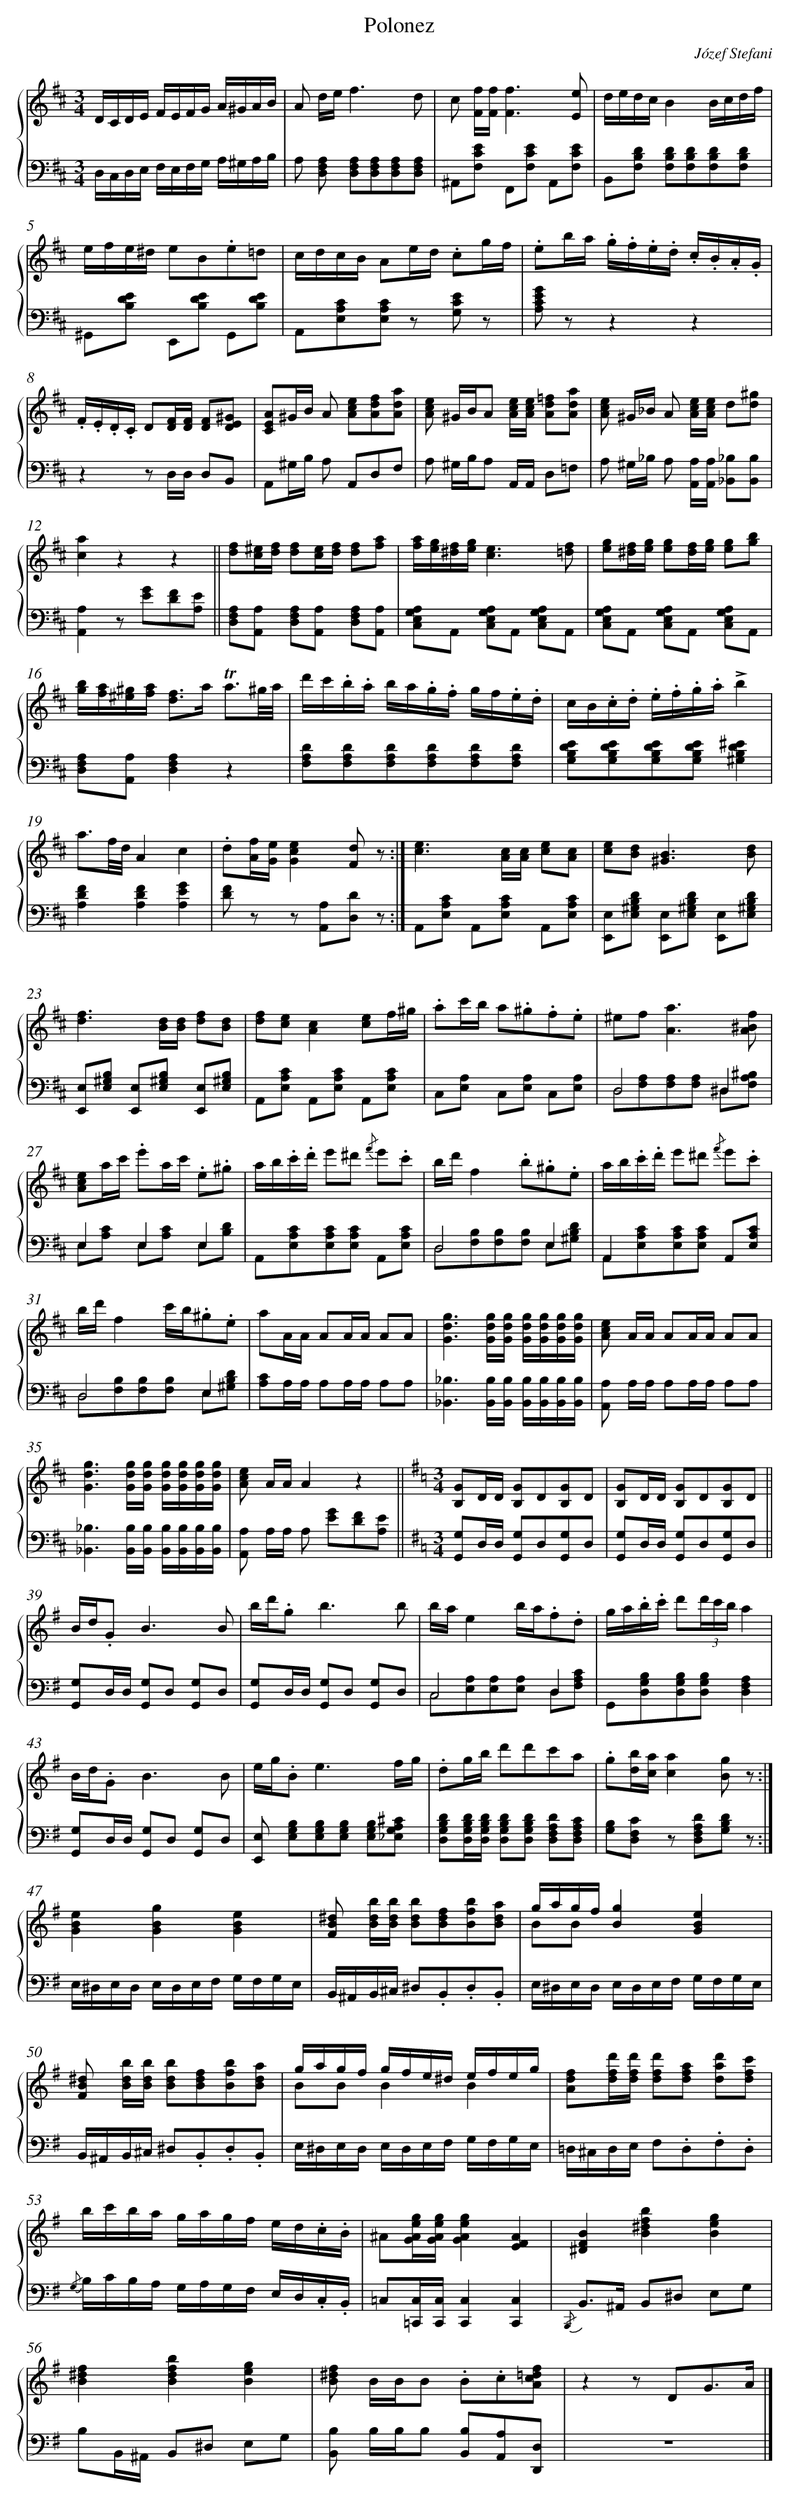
X:1
T: Polonez
C: Józef Stefani
L: 1/8
M: 3/4
%%staves {1 2}
V: 1 clef=treble
V: 2 clef=bass
K: D
[V:1] D/C/D/E/ F/E/F/G/ A/^G/A/B/ |
[V:2] D,/C,/D,/E,/ F,/E,/F,/G,/ A,/^G,/A,/B,/ |
[V:1] A d/e/f3d |
[V:2] A, [A,F,D,] [A,F,D,][A,F,D,][A,F,D,][A,F,D,] |
[V:1] c [f/F/][f/F/][f3F3][eE] |
[V:2] ^A,,[ECF,] F,,[ECF,] A,,[ECF,] |
[V:1] d/e/d/c/B2B/c/d/f/ |
[V:2] B,,[DB,F,] [DB,F,][DB,F,][DB,F,][DB,F,] |
[V:1] e/f/e/^d/ eB.e=d |
[V:2] ^G,,[EDB,] E,,[EDB,] G,,[EDB,] |
[V:1] c/d/c/B/ Ae/d/ .cg/f/ |
[V:2] A,,[CA,E,][CA,E,] z [ECG,] z |
[V:1] .eb/a/ .g/.f/.e/.d/ .c/.B/.A/.G/ |
[V:2] [GECA,] zz2z2 |
[V:1] .F/.E/.D/.C/ D[F/D/][F/D/] [FD][^GED] |
[V:2] z2z D,/D,/ D,B,, |
[V:1] [AEC]^G/B/ A [ecA][fdA][adA] |
[V:2] A,,^G,/B,/ A, A,,D,F, |
[V:1] [ecA] ^G/B/A [e/c/A/][e/c/A/] [=fdA][adA] |
[V:2] A, ^G,/B,/A, A,,/A,,/ D,=F, |
[V:1] [ecA] ^G/_B/ A [e/c/A/][e/c/A/] d[^gd] |
[V:2] A, ^G,/_B,/ A, [A,/A,,/][A,/A,,/] [_B,_B,,][B,B,,] |
[V:1] [a2c2]z2z2 ||
[V:2] [A,2A,,2]z [GE][FD][EA,] ||
[V:1] [fd][^e/c/][f/d/] [fd][e/c/][f/d/] [fd][af] |
[V:2] [A,F,D,][A,A,,] [A,F,D,][A,A,,] [A,F,D,][A,A,,] |
[V:1] [a/f/][g/e/][f/^d/][g/e/][e3c3][f=d] |
[V:2] [A,G,E,C,]A,, [A,G,E,C,]A,, [A,G,E,C,]A,, |
[V:1] [ge][f/^d/][g/e/] [ge][f/d/][g/e/] [ge][bg] |
[V:2] [A,G,E,C,]A,, [A,G,E,C,]A,, [A,G,E,C,]A,, |
[V:1] [b/g/][a/f/][^g/^e/][af]< [fd]a< !trill!a^g//a// |
[V:2] [A,F,D,][A,A,,][A,2F,2D,2]z2 |
[V:1] d'/c'/.b/.a/ b/a/.g/.f/ g/f/.e/.d/ |
[V:2] [DA,F,][DA,F,][DA,F,][DA,F,][DA,F,][DA,F,] |
[V:1] c/B/.c/.d/ .e/.f/.g/.a/!accent!b2 |
[V:2] [EDB,G,][EDB,G,][EDB,G,][EDB,G,][^E2D2B,2^G,2] |
[V:1] a3/f//d//A2c2 |
[V:2] [F2D2A,2][F2D2A,2][G2E2A,2] |
[V:1] .d[f/A/][e/G/][e2c2G2][dF] z :|]
[V:2] [FD] z z [A,A,,][DD,] z :|]
[V:1] [e3c3][c/A/][c/A/] [ec][cA] |
[V:2] A,,[CA,E,] A,,[CA,E,] A,,[CA,E,] |
[V:1] [ec][d2B2]<[B2^G2][dB] |
[V:2] [E,E,,][DB,^G,E,] [E,E,,][DB,^G,E,] [E,E,,][DB,^G,E,] |
[V:1] [f3d3][d/B/][d/B/] [fd][dB] |
[V:2] [E,E,,][B,^G,E,] [E,E,,][B,^G,E,] [E,E,,][B,^G,E,] |
[V:1] [fd][ec][c2A2][ec]f/^g/ |
[V:2] A,,[CA,E,] A,,[CA,E,] A,,[CA,E,] |
[V:1] .ac'/b/ a.^g.f.e |
[V:2] C,[A,E,] C,[A,E,] C,[A,E,] |
[V:1] ^ef2<[a2A2][f^BA] |
[V:2] D,4^D,2 & D,[A,F,][A,F,][A,F,] ^D,[^B,A,F,] |
[V:1] [ecA]a/c'/ .e'a/c'/ .e.^g |
[V:2] E,2E,2E,2 & E,[CA,] E,[CA,] E,[DB,] |
[V:1] a/b/.c'/.d'/ e'^d' {/f'} e'.c' |
[V:2] A,,[CA,E,][CA,E,][CA,E,] A,,[CA,E,] |
[V:1] b/d'/f2.b.^g.e |
[V:2] D,4E,2 & D,[B,F,][B,F,][B,F,] E,[DB,^G,] |
[V:1] a/b/.c'/.d'/ e'^d' {/f'} e'.c' |
[V:2] A,,2x2A,,[CA,E,] & A,,[CA,E,][CA,E,][CA,E,]x2 |
[V:1] b/d'/f2c'/b/.^g.e |
[V:2] D,4E,2 & D,[B,F,][B,F,][B,F,] E,[DB,^G,] |
[V:1] aA/A/ AA/A/ AA |
[V:2] [CA,]A,/A,/ A,A,/A,/ A,A, |
[V:1] [g3d3G3][g/d/G/][g/d/G/] [g/d/G/][g/d/G/][g/d/G/][g/d/G/] |
[V:2] [_B,3_B,,3][B,/B,,/][B,/B,,/] [B,/B,,/][B,/B,,/][B,/B,,/][B,/B,,/] |
[V:1] [ecA] A/A/ AA/A/ AA |
[V:2] [A,A,,] A,/A,/ A,A,/A,/ A,A, |
[V:1] [g3d3G3][g/d/G/][g/d/G/] [g/d/G/][g/d/G/][g/d/G/][g/d/G/] |
[V:2] [_B,3_B,,3][B,/B,,/][B,/B,,/] [B,/B,,/][B,/B,,/][B,/B,,/][B,/B,,/] |
[V:1] [ecA] A/A/A2z2 ||
[V:2] [A,A,,] A,/A,/ A, [GE][FD][EA,] ||
[V:1]  [K:G] [M:3/4][GB,]D/D/ [GB,]D[GB,]D |
[V:2]  [K:G] [M:3/4][G,G,,]D,/D,/ [G,G,,]D,[G,G,,]D, |
[V:1] [GB,]D/D/ [GB,]D[GB,]D ||
[V:2] [G,G,,]D,/D,/ [G,G,,]D,[G,G,,]D, ||
[V:1] B/d/.G2<B2B |
[V:2] [G,G,,]D,/D,/ [G,G,,]D, [G,G,,]D, |
[V:1] b/d'/.g2<b2b |
[V:2] [G,G,,]D,/D,/ [G,G,,]D, [G,G,,]D, |
[V:1] b/a/e2b/a/.f.d |
[V:2] C,4D,2 & C,[A,E,][A,E,][A,E,] D,[CA,F,] |
[V:1] g/a/.b/.c'/ d'(3d'/c'/b/a2 |
[V:2] G,,[B,G,D,][B,G,D,][B,G,D,][A,2F,2D,2] |
[V:1] B/d/.G2<B2B |
[V:2] [G,G,,]D,/D,/ [G,G,,]D, [G,G,,]D, |
[V:1] e/g/.B2<e2f/g/ |
[V:2] [E,E,,] [B,G,E,][B,G,E,][B,G,E,] [B,G,E,][^CA,G,_E,] |
[V:1] .dg/b/ d'd'c'a |
[V:2] [DB,G,D,][D/B,/G,/D,/][D/B,/G,/D,/] [DB,G,D,][DB,G,D,] [DA,F,D,][CA,F,D,] |
[V:1] .g[b/d/][a/c/][a2c2][gB] z :|]
[V:2] [B,G,][CF,D,] z [DA,F,D,][DB,G,] z :|]
[V:1] [e2B2G2][g2B2G2][e2B2G2] |
[V:2] E,/^D,/E,/D,/ E,/D,/E,/F,/ G,/F,/G,/E,/ |
[V:1] [^dBF] [b/d/B/][b/d/B/] [bdB][fdB][bfB][adB] |
[V:2] B,,/^A,,/B,,/^C,/ ^D,.B,,.D,.B,, |
[V:1] g/a/g/f/[g2B2][e2B2G2] & BBx2x2 |
[V:2] E,/^D,/E,/D,/ E,/D,/E,/F,/ G,/F,/G,/E,/ |
[V:1] [^dBF] [b/d/B/][b/d/B/] [bdB][fdB][bfB][adB] |
[V:2] B,,/^A,,/B,,/^C,/ ^D,.B,,.D,.B,, |
[V:1] g/a/g/f/ g/f/e/^d/ e/f/e/g/ & BBB2B2 |
[V:2] E,/^D,/E,/D,/ E,/D,/E,/F,/ G,/F,/G,/E,/ |
[V:1] [fdA][d'/f/d/][d'/f/d/] [d'fd][afd] [d'ad][c'fd] |
[V:2] =D,/^C,/D,/E,/ F,.D,.F,.D, |
[V:1] b/c'/b/a/ g/a/g/f/ e/d/.c/.B/ |
[V:2] {/G,} B,/C/B,/A,/ G,/A,/G,/F,/ E,/D,/.C,/.B,,/ |
[V:1] ^A[g/e/A/G/][g/e/A/G/][g2e2A2G2][A2F2E2] |
[V:2] =C,[C,/=C,,/][C,/C,,/][C,2C,,2][C,2C,,2] |
[V:1] [B2F2^D2][b2f2^d2B2][g2e2B2] |
[V:2] {/B,,,} B,,>^A,, B,,^D, E,G, |
[V:1] [f2^d2B2][b2f2d2B2][g2e2B2] |
[V:2] B,B,,/^A,,/ B,,^D, E,G, |
[V:1] [f^dB] B/B/B .B.c[f=dcA] |
[V:2] [B,B,,] B,/B,/B, [B,B,,][A,A,,][D,D,,] |
[V:1] z2z DG3/A/ |]
[V:2] z6 |]
